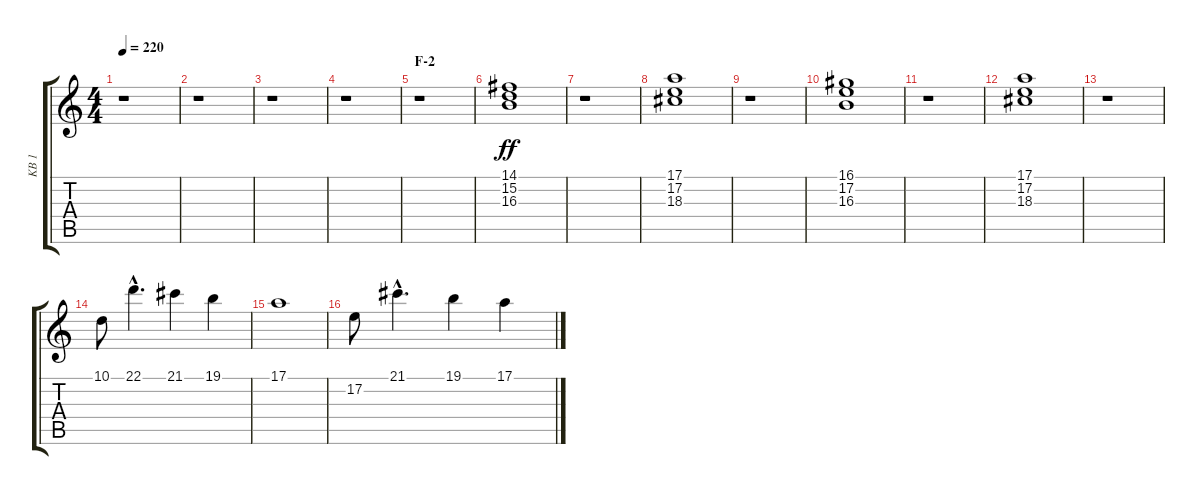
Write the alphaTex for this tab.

\track ("KB 1" "KB 1") {instrument pad8sweep}
\staff {score tabs}
\tuning (E4 B3 G3 D3 A2 E2) {hide}
\ts (4 4)
\tempo 220
\clef g2
\ks c
r.1{dy ff} |
r.1 |
r.1 |
r.1 |
\section ("" "F-2")
r.1 |
(14.1 15.2 16.3).1 |
r.1 |
(17.1 17.2 18.3).1{volume 12} |
r.1 |
(16.1 17.2 16.3).1{volume 12} |
r.1 |
(17.1 17.2 18.3).1{volume 0} |
r.1 |
10.1.8{volume 12} 22.1{hac}.4{d} 21.1.4 19.1.4 |
17.1.1 |
17.2.8 21.1{hac}.4{d} 19.1.4 17.1.4
